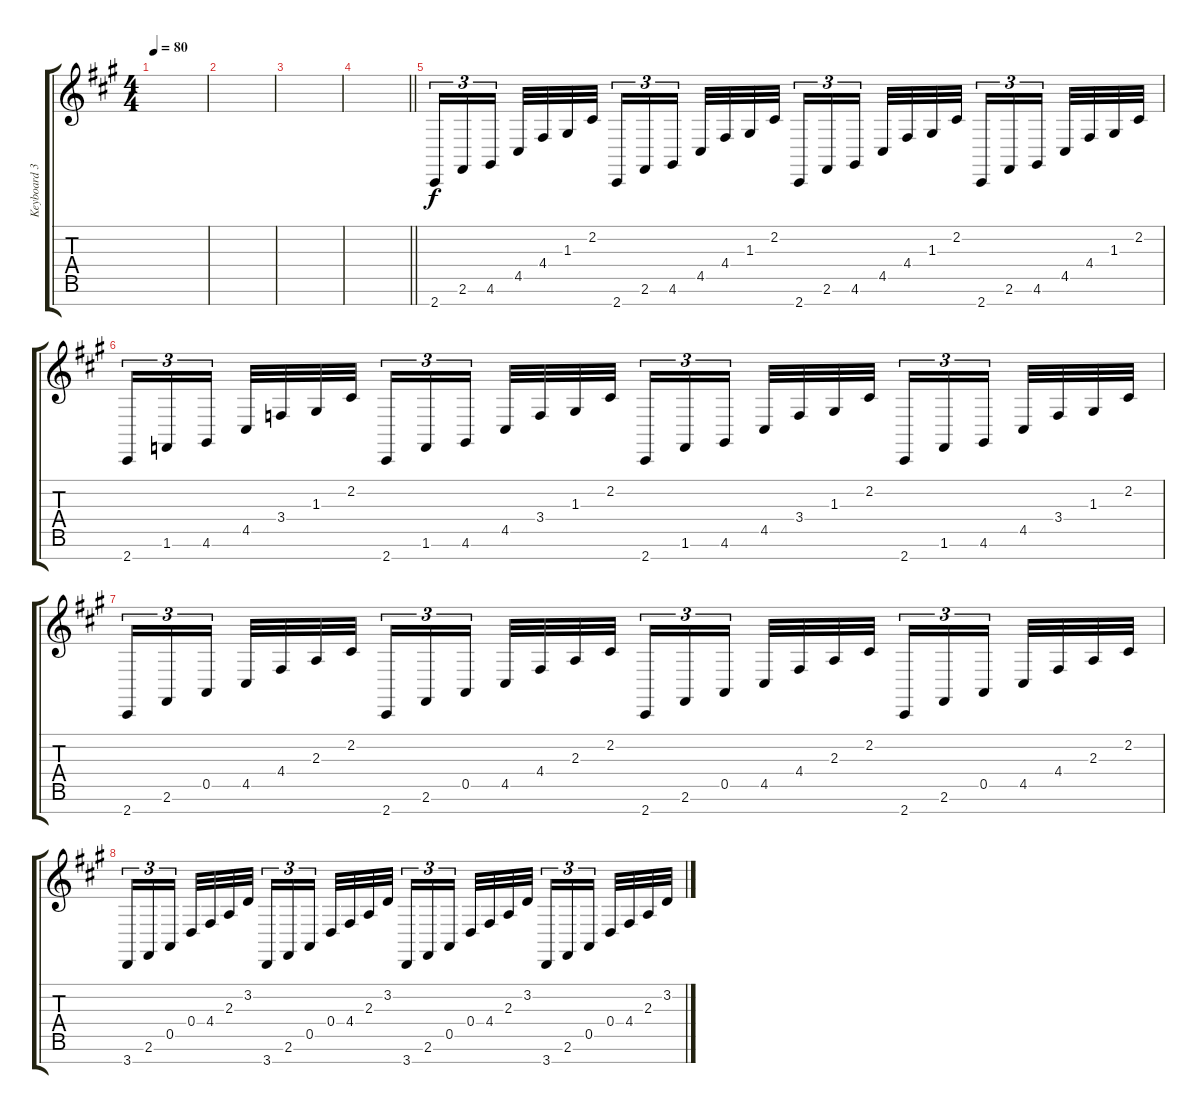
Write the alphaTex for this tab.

\track ("Keyboard 3" "Keyboard 3") {instrument pad3polysynth}
\staff {score tabs}
\tuning (E4 B3 G3 D3 A2 E2 B1) {hide}
\ts (4 4)
\tempo 80
\clef g2
\ks a
|
|
|
\barLineRight lightlight
|
2.7.16{tu (3 2)} 2.6.16{tu (3 2)} 4.6.16{tu (3 2) beam splitsecondary} 4.5.32 4.4.32 1.3.32 2.2.32 2.7.16{tu (3 2)} 2.6.16{tu (3 2)} 4.6.16{tu (3 2) beam splitsecondary} 4.5.32 4.4.32 1.3.32 2.2.32 2.7.16{tu (3 2)} 2.6.16{tu (3 2)} 4.6.16{tu (3 2) beam splitsecondary} 4.5.32 4.4.32 1.3.32 2.2.32 2.7.16{tu (3 2)} 2.6.16{tu (3 2)} 4.6.16{tu (3 2) beam splitsecondary} 4.5.32 4.4.32 1.3.32 2.2.32 |
2.7.16{tu (3 2)} 1.6.16{tu (3 2)} 4.6.16{tu (3 2) beam splitsecondary} 4.5.32 3.4.32 1.3.32 2.2.32 2.7.16{tu (3 2)} 1.6.16{tu (3 2)} 4.6.16{tu (3 2) beam splitsecondary} 4.5.32 3.4.32 1.3.32 2.2.32 2.7.16{tu (3 2)} 1.6.16{tu (3 2)} 4.6.16{tu (3 2) beam splitsecondary} 4.5.32 3.4.32 1.3.32 2.2.32 2.7.16{tu (3 2)} 1.6.16{tu (3 2)} 4.6.16{tu (3 2) beam splitsecondary} 4.5.32 3.4.32 1.3.32 2.2.32 |
2.7.16{tu (3 2)} 2.6.16{tu (3 2)} 0.5.16{tu (3 2) beam splitsecondary} 4.5.32 4.4.32 2.3.32 2.2.32 2.7.16{tu (3 2)} 2.6.16{tu (3 2)} 0.5.16{tu (3 2) beam splitsecondary} 4.5.32 4.4.32 2.3.32 2.2.32 2.7.16{tu (3 2)} 2.6.16{tu (3 2)} 0.5.16{tu (3 2) beam splitsecondary} 4.5.32 4.4.32 2.3.32 2.2.32 2.7.16{tu (3 2)} 2.6.16{tu (3 2)} 0.5.16{tu (3 2) beam splitsecondary} 4.5.32 4.4.32 2.3.32 2.2.32 |
3.7.16{tu (3 2)} 2.6.16{tu (3 2)} 0.5.16{tu (3 2) beam splitsecondary} 0.4.32 4.4.32 2.3.32 3.2.32 3.7.16{tu (3 2)} 2.6.16{tu (3 2)} 0.5.16{tu (3 2) beam splitsecondary} 0.4.32 4.4.32 2.3.32 3.2.32 3.7.16{tu (3 2)} 2.6.16{tu (3 2)} 0.5.16{tu (3 2) beam splitsecondary} 0.4.32 4.4.32 2.3.32 3.2.32 3.7.16{tu (3 2)} 2.6.16{tu (3 2)} 0.5.16{tu (3 2) beam splitsecondary} 0.4.32 4.4.32 2.3.32 3.2.32
